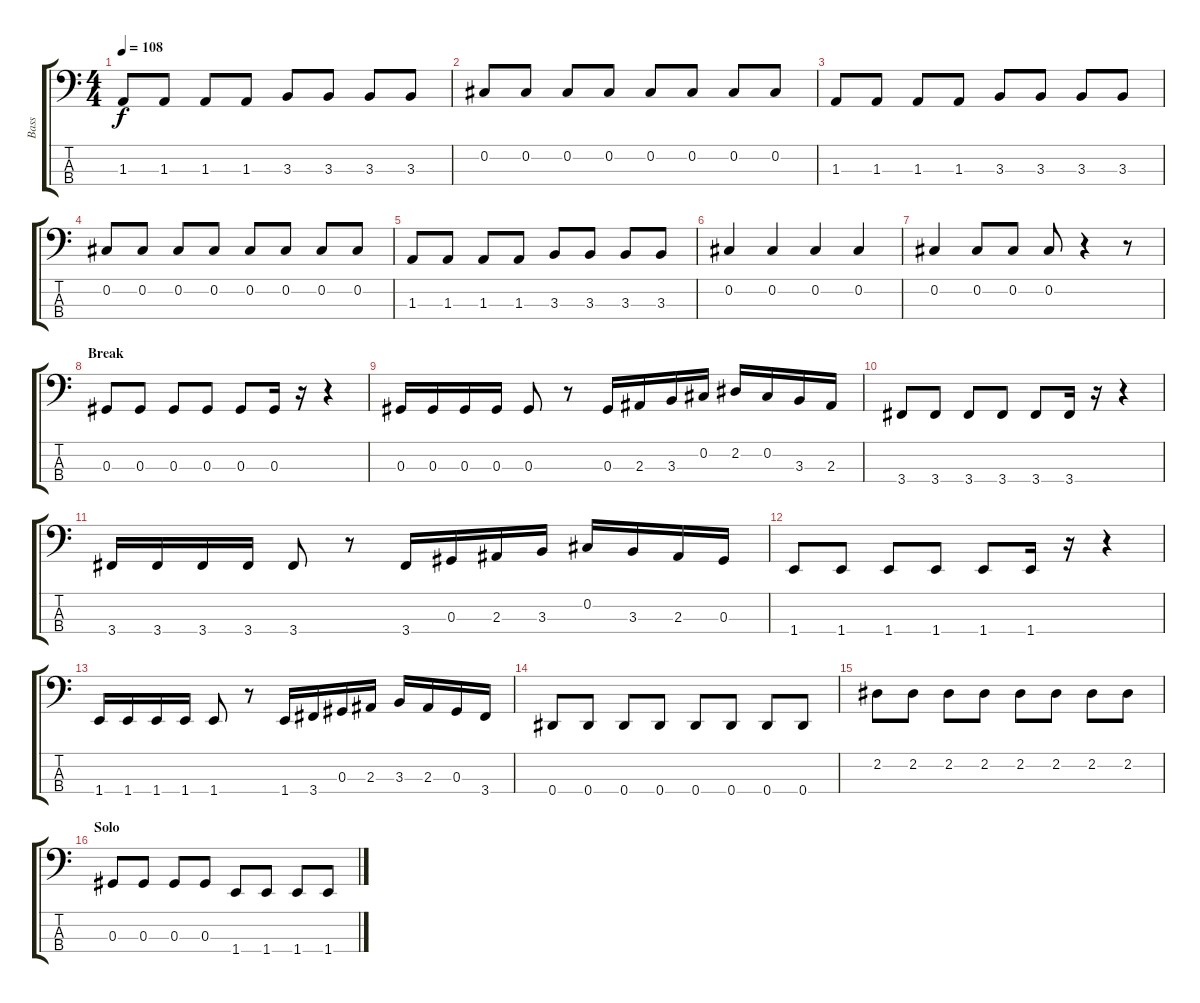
\track ("Bass" "Bass") {instrument electricbasspick}
\staff {score tabs}
\tuning (Gb2 Db2 Ab1 Eb1) {hide}
\ts (4 4)
\tempo 108
\clef f4
\ks c
1.3.8{dy f} 1.3.8 1.3.8 1.3.8 3.3.8 3.3.8 3.3.8 3.3.8 |
0.2.8 0.2.8 0.2.8 0.2.8 0.2.8 0.2.8 0.2.8 0.2.8 |
1.3.8 1.3.8 1.3.8 1.3.8 3.3.8 3.3.8 3.3.8 3.3.8 |
0.2.8 0.2.8 0.2.8 0.2.8 0.2.8 0.2.8 0.2.8 0.2.8 |
1.3.8 1.3.8 1.3.8 1.3.8 3.3.8 3.3.8 3.3.8 3.3.8 |
0.2.4 0.2.4 0.2.4 0.2.4 |
0.2.4 0.2.8 0.2.8 0.2.8 r.4 r.8 |
\section ("" "Break")
0.3.8 0.3.8 0.3.8 0.3.8 0.3.8 0.3.16 r.16 r.4 |
0.3.16 0.3.16 0.3.16 0.3.16 0.3.8 r.8 0.3.16 2.3.16 3.3.16 0.2.16 2.2.16 0.2.16 3.3.16 2.3.16 |
3.4.8 3.4.8 3.4.8 3.4.8 3.4.8 3.4.16 r.16 r.4 |
3.4.16 3.4.16 3.4.16 3.4.16 3.4.8 r.8 3.4.16 0.3.16 2.3.16 3.3.16 0.2.16 3.3.16 2.3.16 0.3.16 |
1.4.8 1.4.8 1.4.8 1.4.8 1.4.8 1.4.16 r.16 r.4 |
1.4.16 1.4.16 1.4.16 1.4.16 1.4.8 r.8 1.4.16 3.4.16 0.3.16 2.3.16 3.3.16 2.3.16 0.3.16 3.4.16 |
0.4.8 0.4.8 0.4.8 0.4.8 0.4.8 0.4.8 0.4.8 0.4.8 |
2.2.8 2.2.8 2.2.8 2.2.8 2.2.8 2.2.8 2.2.8 2.2.8 |
\section ("" "Solo")
0.3.8 0.3.8 0.3.8 0.3.8 1.4.8 1.4.8 1.4.8 1.4.8
